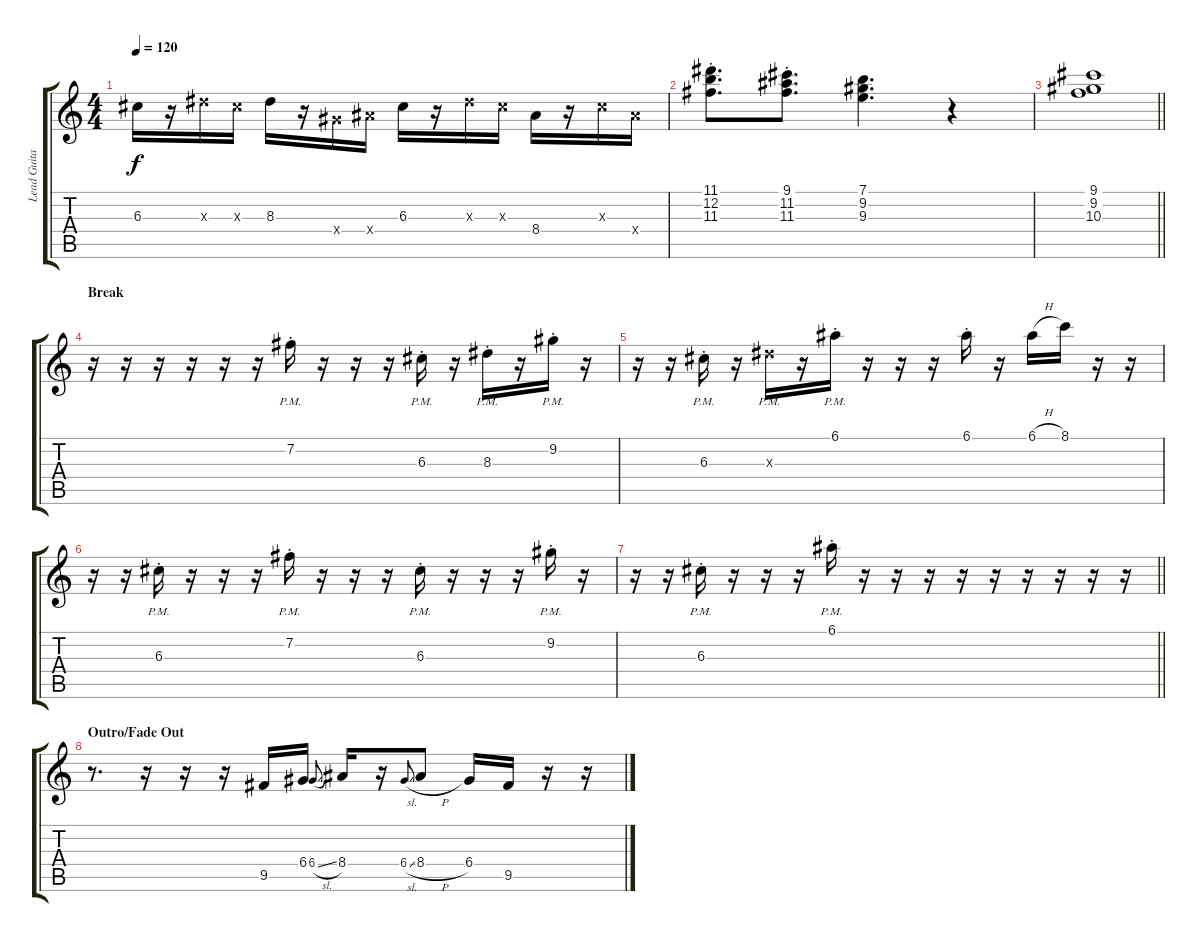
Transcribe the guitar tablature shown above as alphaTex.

\track ("Lead Guitar" "Lead Guita") {instrument electricguitarclean}
\staff {score tabs}
\tuning (E4 B3 G3 D3 A2 E2) {hide}
\ts (4 4)
\tempo 120
\clef g2
\ks c
6.3.16{dy f} r.16 8.3{x}.16 6.3{x}.16 8.3.16 r.16 6.4{x}.16 8.4{x}.16 6.3.16 r.16 8.3{x}.16 6.3{x}.16 8.4.16 r.16 6.3{x}.16 8.4{x}.16 |
(11.1{st} 12.2{st} 11.3{st}).8{d} (9.1{st} 11.2{st} 11.3{st}).8{d} (7.1 9.2 9.3).4{d} r.4 |
\barLineRight lightlight
(9.1 9.2 10.3).1 |
\section ("" "Break")
r.16 r.16 r.16 r.16 r.16 r.16 7.2{pm st}.16 r.16 r.16 r.16 6.3{pm st}.16 r.16 8.3{pm st}.16 r.16 9.2{pm st}.16 r.16 |
r.16 r.16 6.3{pm st}.16 r.16 8.3{pm x}.16 r.16 6.1{pm st}.16 r.16 r.16 r.16 6.1{st}.16 r.16 6.1{h}.16 8.1.16 r.16 r.16 |
r.16 r.16 6.3{pm st}.16 r.16 r.16 r.16 7.2{pm st}.16 r.16 r.16 r.16 6.3{pm st}.16 r.16 r.16 r.16 9.2{pm st}.16 r.16 |
\barLineRight lightlight
r.16 r.16 6.3{pm st}.16 r.16 r.16 r.16 6.1{pm st}.16 r.16 r.16 r.16 r.16 r.16 r.16 r.16 r.16 r.16 |
\section ("" "Outro/Fade Out")
r.8{d} r.16 r.16 r.16 9.5.16 6.4.16 6.4{sl}.8{gr onbeat} 8.4.16 r.16 6.4{sl}.8{gr onbeat} 8.4{h}.8 6.4.16 9.5.16 r.16 r.16
